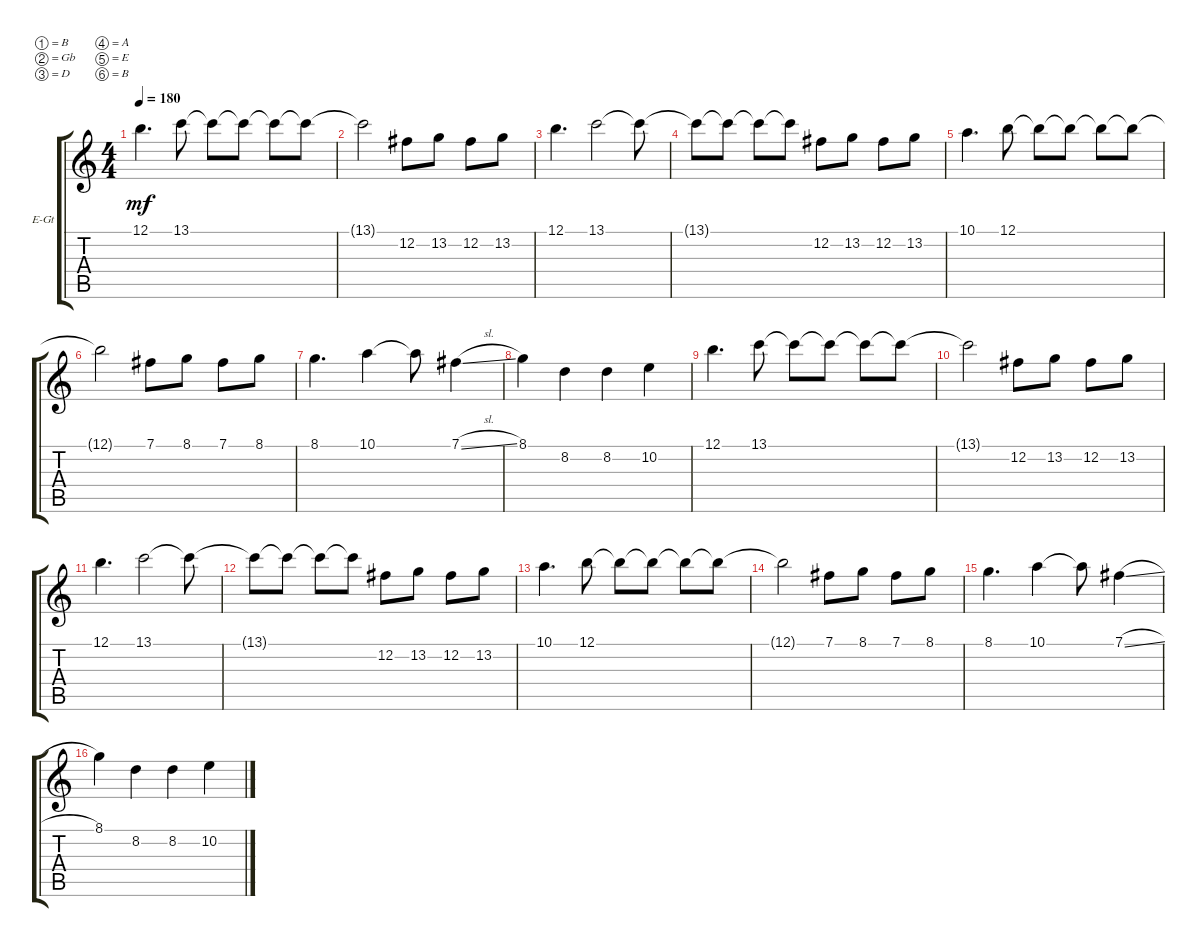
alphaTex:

\bracketExtendMode groupsimilarinstruments
\firstSystemTrackNameOrientation horizontal
\otherSystemsTrackNameOrientation horizontal
\track ("Electric Guitar 2" "E-Gt") {instrument distortionguitar}
\staff {score tabs}
\tuning (B3 Gb3 D3 A2 E2 B1)
\ts (4 4)
\tempo 180
\clef g2
\ks c
12.1.4{d dy mf} 13.1.8 13.1{t}.8 13.1{t}.8 13.1{t}.8 13.1{t}.8 |
13.1{t}.2 12.2.8 13.2.8 12.2.8 13.2.8 |
12.1.4{d} 13.1.2 13.1{t}.8 |
13.1{t}.8 13.1{t}.8 13.1{t}.8 13.1{t}.8 12.2.8 13.2.8 12.2.8 13.2.8 |
10.1.4{d} 12.1.8 12.1{t}.8 12.1{t}.8 12.1{t}.8 12.1{t}.8 |
12.1{t}.2 7.1.8 8.1.8 7.1.8 8.1.8 |
8.1.4{d} 10.1.4 10.1{t}.8 7.1{sl}.4 |
8.1.4 8.2.4 8.2.4 10.2.4 |
12.1.4{d} 13.1.8 13.1{t}.8 13.1{t}.8 13.1{t}.8 13.1{t}.8 |
13.1{t}.2 12.2.8 13.2.8 12.2.8 13.2.8 |
12.1.4{d} 13.1.2 13.1{t}.8 |
13.1{t}.8 13.1{t}.8 13.1{t}.8 13.1{t}.8 12.2.8 13.2.8 12.2.8 13.2.8 |
10.1.4{d} 12.1.8 12.1{t}.8 12.1{t}.8 12.1{t}.8 12.1{t}.8 |
12.1{t}.2 7.1.8 8.1.8 7.1.8 8.1.8 |
8.1.4{d} 10.1.4 10.1{t}.8 7.1{sl}.4 |
8.1.4 8.2.4 8.2.4 10.2.4
